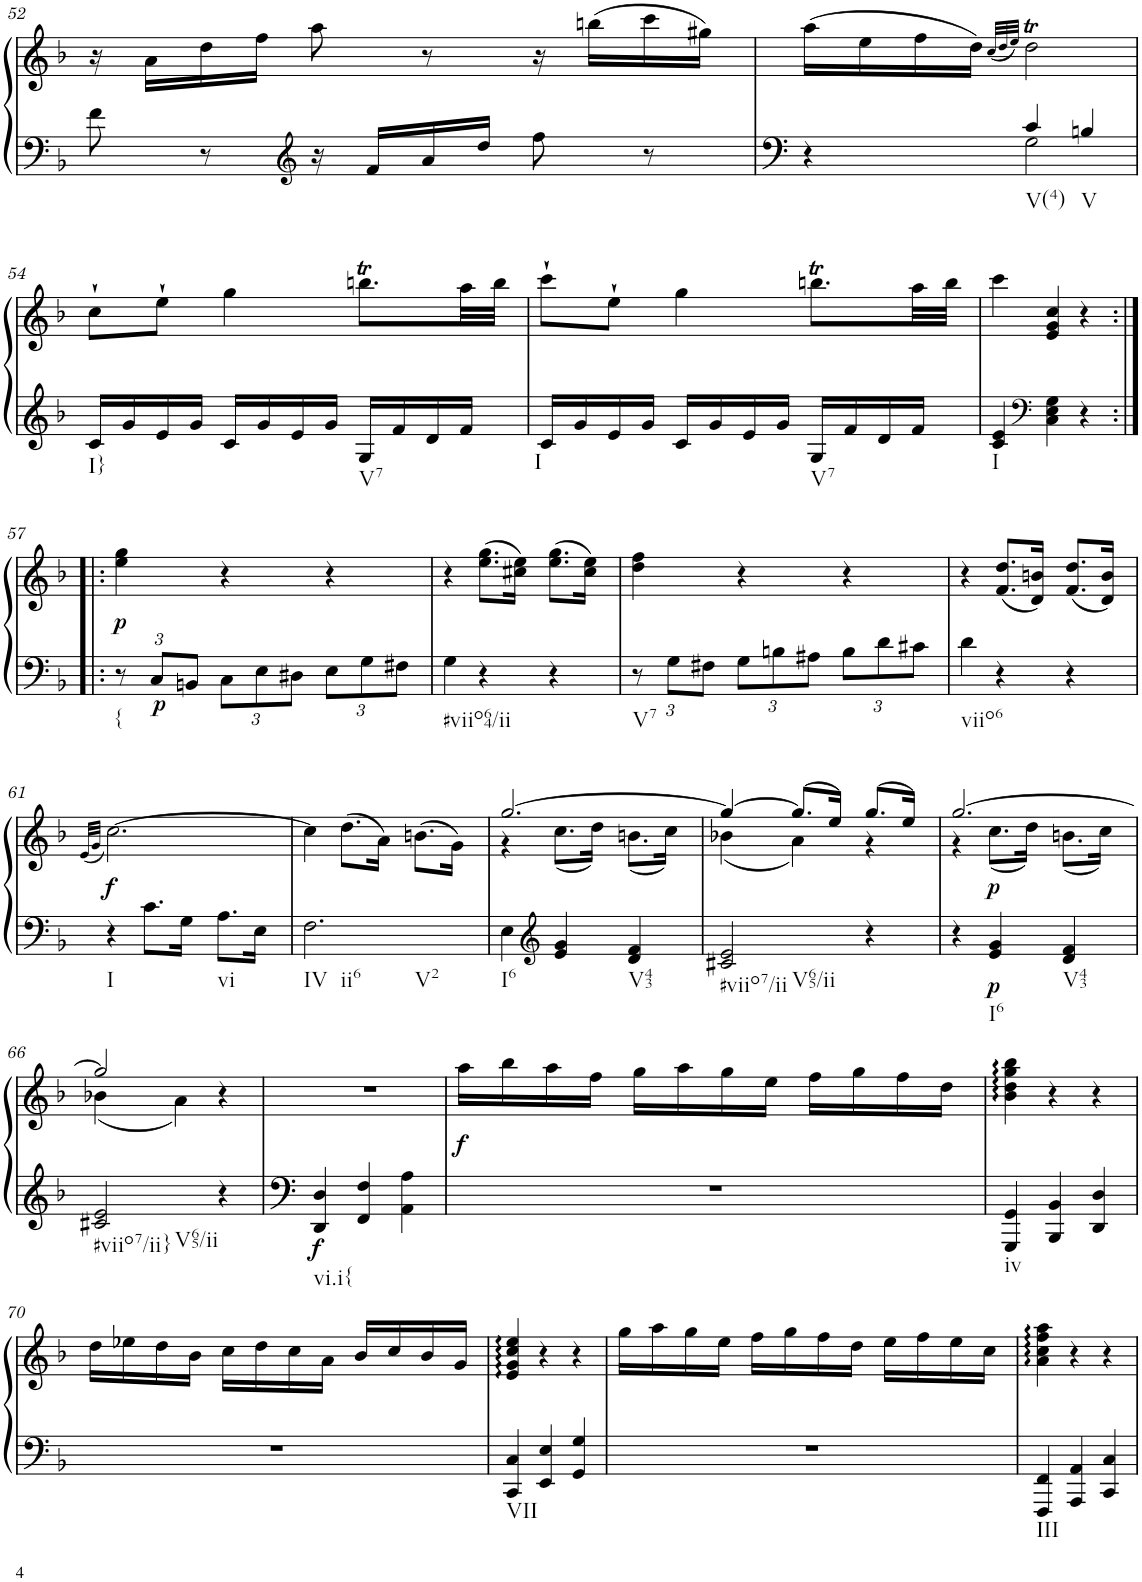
**kern	**kern	**dynam
*part1	*part1	*part1
*staff2	*staff1	*staff1/2
*I"Klavier linke Hand	*	*
!!LO:PB:g=z
*clefF4	*clefG2	*
*k[b-]	*k[b-]	*
*M3/4	*M3/4	*
=52	=52	=52
8f\	16r	.
.	16a\LL	.
8r	16dd\	.
.	16ff\JJ	.
*clefG2	*	*
16r	8aa\	.
16f/LL	.	.
16a/	8r	.
16dd/JJ	.	.
8ff\	16r	.
.	(16bbn\LL	.
8r	16ccc\	.
.	16gg#X\JJ)	.
=53	=53	=53
*^	*	*
4r	4ryy	(16aa\LL	.
.	.	16ee\	.
.	.	16ff\	.
.	.	16dd\JJ)	.
.	.	(32qcc/LLL	.
.	.	32qdd/	.
.	.	32qee/JJJ)	.
!LO:TX:b:t=V(4)	!	!	!
4c/	2G\	2ddT\	.
!LO:TX:b:t=V	!	!	!
4Bn/	.	.	.
*v	*v	*	*
!!LO:LB:g=z
=54	=54	=54
!LO:TX:b:t=I}	!	!
16c/LL	8cc`\L	.
16g/	.	.
16e/	8ee`\J	.
16g/JJ	.	.
16c/LL	4gg\	.
16g/	.	.
16e/	.	.
16g/JJ	.	.
!LO:TX:b:t=V7	!	!
16G/LL	8.bbnt\L	.
16f/	.	.
16d/	.	.
16f/JJ	32aa\LL	.
.	32bb\JJJ	.
=55	=55	=55
!LO:TX:b:t=I	!	!
16c/LL	8ccc`\L	.
16g/	.	.
16e/	8ee`\J	.
16g/JJ	.	.
16c/LL	4gg\	.
16g/	.	.
16e/	.	.
16g/JJ	.	.
!LO:TX:b:t=V7	!	!
16G/LL	8.bbnt\L	.
16f/	.	.
16d/	.	.
16f/JJ	32aa\LL	.
.	32bb\JJJ	.
=56	=56	=56
!LO:TX:b:t=I	!	!
4c/ 4e/	4ccc\	.
*clefF4	*	*
4C\ 4E\ 4G\	4e/ 4g/ 4cc/	.
4r	4r	.
!!LO:LB:g=z
=57:|!|:	=57:|!|:	=57:|!|:
*Xbrackettup	*	*
!LO:TX:b:t={	!	!
!	!	!LO:DY:b
12r	4ee\ 4gg\	p
!	!	!LO:DY:b=2
12C/L	.	p
12BBn/J	.	.
12C\L	4r	.
12E\	.	.
12D#X\J	.	.
12E\L	4r	.
12G\	.	.
12F#X\J	.	.
=58	=58	=58
!LO:TX:b:t=#viio64/ii	!	!
4G\	4r	.
4r	(8.ee\ 8.gg\L	.
.	16cc#X\ 16ee\Jk)	.
4r	(8.ee\ 8.gg\L	.
.	16cc#\ 16ee\Jk)	.
=59	=59	=59
!LO:TX:b:t=V7	!	!
12r	4dd\ 4ff\	.
12G\L	.	.
12F#X\J	.	.
12G\L	4r	.
12Bn\	.	.
12A#X\J	.	.
12B\L	4r	.
12d\	.	.
12c#X\J	.	.
=60	=60	=60
!LO:TX:b:t=viio6	!	!
4d\	4r	.
4r	(8.f/ 8.dd/L	.
.	16d/ 16bn/Jk)	.
4r	(8.f/ 8.dd/L	.
.	16d/ 16b/Jk)	.
!!LO:LB:g=z
=61	=61	=61
.	(32qe/LLL	.
.	32qg/JJJ	.
!LO:TX:b:t=I	!	!
!	!	!LO:DY:b
4r	[2.cc\)	f
8.c\L	.	.
16G\Jk	.	.
!LO:TX:b:t=vi	!	!
8.A\L	.	.
16E\Jk	.	.
=62	=62	=62
!LO:TX:b:t=IV	!	!
!LO:TX:b:t=ii6	!	!
!LO:TX:b:t=V2	!	!
2.F\	4cc\]	.
.	(8.dd\L	.
.	16a\Jk)	.
.	(8.bn\L	.
.	16g\Jk)	.
=63	=63	=63
*	*^	*
!LO:TX:b:t=I6	!	!	!
4E\	[2.gg/	4r	.
*clefG2	*	*	*
4e/ 4g/	.	(8.cc\L	.
.	.	16dd\Jk)	.
!LO:TX:b:t=V43	!	!	!
4d/ 4f/	.	(8.bn\L	.
.	.	16cc\Jk)	.
=64	=64	=64	=64
!LO:TX:b:t=#viio7/ii	!	!	!
!LO:TX:b:t=V65/ii	!	!	!
2c#X/ 2e/	4gg/_	(4b-X\	.
.	(8.gg/L]	4a\)	.
.	16ee/Jk)	.	.
4r	(8.gg/L	4r	.
.	16ee/Jk)	.	.
=65	=65	=65	=65
4r	[2.gg/	4r	.
!LO:TX:b:t=I6	!	!	!
!	!	!	!LO:DY:b=2
!	!	!	!LO:DY:n=1:b
4e/ 4g/	.	(8.cc\L	p p
.	.	16dd\Jk)	.
!LO:TX:b:t=V43	!	!	!
4d/ 4f/	.	(8.bn\L	.
.	.	16cc\Jk)	.
!!LO:LB:g=z	!!
=66	=66	=66	=66
!LO:TX:b:t=#viio7/ii}	!	!	!
!LO:TX:b:t=V65/ii	!	!	!
2c#X/ 2e/	2gg/]	(4b-X\	.
.	.	4a\)	.
4r	4r	4ryy	.
=67	=67	=67	=67
!LO:TX:b:t=vi.i{	!	!	!
!	!	!	!LO:DY:b=2
*	*v	*v	*
4DD/ 4D/	2.r	f
4FF/ 4F/	.	.
4AA\ 4A\	.	.
=68	=68	=68
!	!	!LO:DY:b
2.r	16aa\LL	f
.	16bb-\	.
.	16aa\	.
.	16ff\JJ	.
.	16gg\LL	.
.	16aa\	.
.	16gg\	.
.	16ee\JJ	.
.	16ff\LL	.
.	16gg\	.
.	16ff\	.
.	16dd\JJ	.
=69	=69	=69
!LO:TX:b:t=iv	!	!
4GGG/ 4GG/	4b-\ 4dd\ 4gg\ 4bb-\	.
4BBB-/ 4BB-/	4r	.
4DD/ 4D/	4r	.
!!LO:LB:g=z
=70	=70	=70
2.r	16dd\LL	.
.	16ee-X\	.
.	16dd\	.
.	16b-\JJ	.
.	16cc\LL	.
.	16dd\	.
.	16cc\	.
.	16a\JJ	.
.	16b-/LL	.
.	16cc/	.
.	16b-/	.
.	16g/JJ	.
=71	=71	=71
!LO:TX:b:t=VII	!	!
4CC/ 4C/	4e/ 4g/ 4cc/ 4ee/	.
4EE/ 4E/	4r	.
4GG/ 4G/	4r	.
=72	=72	=72
2.r	16gg\LL	.
.	16aa\	.
.	16gg\	.
.	16ee\JJ	.
.	16ff\LL	.
.	16gg\	.
.	16ff\	.
.	16dd\JJ	.
.	16ee\LL	.
.	16ff\	.
.	16ee\	.
.	16cc\JJ	.
=73	=73	=73
!LO:TX:b:t=III	!	!
4FFF/ 4FF/	4a\ 4cc\ 4ff\ 4aa\	.
4AAA/ 4AA/	4r	.
4CC/ 4C/	4r	.
=	=	=
*-	*-	*-
